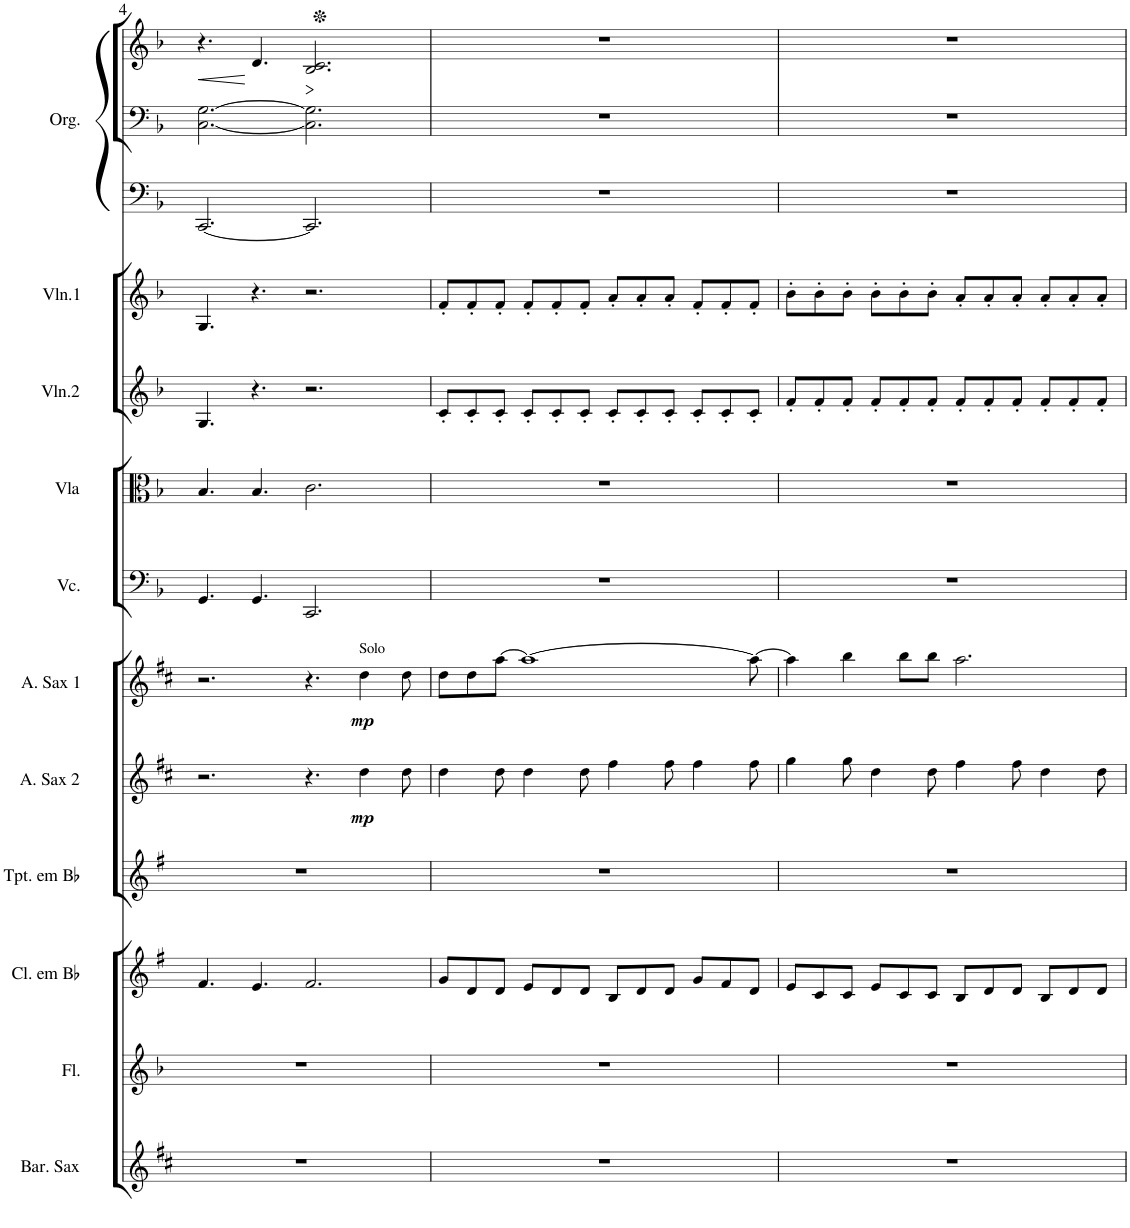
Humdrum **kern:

**kern	**kern	**kern	**kern	**kern	**dynam	**kern	**dynam	**kern	**kern	**kern	**kern	**kern	**kern	**kern	**dynam
*part11	*part10	*part9	*part8	*part7	*part7	*part6	*part6	*part5	*part4	*part3	*part2	*part1	*part1	*part1	*part1
*staff13	*staff12	*staff11	*staff10	*staff9	*staff9	*staff8	*staff8	*staff7	*staff6	*staff5	*staff4	*staff3	*staff2	*staff1	*staff1/2/3
*I"Saxofone Barítono	*I"Flauta Transversal	*I"Clarinete em Bb	*I"Trompete em Bb	*I"Saxofone Alto 2	*	*I"Saxofone Alto 1	*	*I"Violoncelo	*I"Viola	*I"Violino 2	*I"Violino 1	*I"Órgão	*	*	*
*	*I'Fl.	*I'Cl. em Bb	*I'Tpt. em Bb	*	*	*	*	*I'Vc.	*I'Vla	*I'Vln.2	*I'Vln.1	*	*	*	*
!!LO:PB:g=z
*clefG2	*clefG2	*clefG2	*clefG2	*clefG2	*	*clefG2	*	*clefF4	*clefC3	*clefG2	*clefG2	*clefF4	*clefF4	*clefG2	*
*Trd12c21	*	*Trd1c2	*Trd1c2	*Trd5c9	*	*Trd5c9	*	*	*	*	*	*	*	*	*
*k[f#c#]	*k[b-]	*k[f#]	*k[f#]	*k[f#c#]	*	*k[f#c#]	*	*k[b-]	*k[b-]	*k[b-]	*k[b-]	*k[b-]	*k[b-]	*k[b-]	*
*M12/8	*M12/8	*M12/8	*M12/8	*M12/8	*	*M12/8	*	*M12/8	*M12/8	*M12/8	*M12/8	*M12/8	*M12/8	*M12/8	*
=4	=4	=4	=4	=4	=4	=4	=4	=4	=4	=4	=4	=4	=4	=4	=4
!	!	!	!	!	!	!	!	!	!	!	!	!	!	!	!LO:HP:b
1.r	1.r	4.f#/	1.r	2.r	.	2.r	.	4.GG/	4.B-/	4.G/	4.G/	[2.CC/	[2.C\ [2.G\	4.r	<
.	.	4.e/	.	.	.	.	.	4.GG/	4.B-/	4.r	4.r	.	.	4.d/	[
.	.	2.f#/	.	4.r	.	4.r	.	2.CC/	2.c\	2.r	2.r	2.CC/]	2.C\] 2.G\]	2.B-/ 2.c/	.
!	!	!	!	!	!	!LO:TX:a:t=Solo	!	!	!	!	!	!	!	!	!
!	!	!	!	!	!LO:DY:b	!	!LO:DY:b	!	!	!	!	!	!	!	!
.	.	.	.	4dd\	mp	4dd\	mp	.	.	.	.	.	.	.	.
.	.	.	.	8dd\	.	8dd\	.	.	.	.	.	.	.	.	.
=5	=5	=5	=5	=5	=5	=5	=5	=5	=5	=5	=5	=5	=5	=5	=5
1.r	1.r	8g/L	1.r	4dd\	.	8dd\L	.	1.r	1.r	8c'/L	8f'/L	1.r	1.r	1.r	.
.	.	8d/	.	.	.	8dd\	.	.	.	8c'/	8f'/	.	.	.	.
.	.	8d/J	.	8dd\	.	[8aa\J	.	.	.	8c'/J	8f'/J	.	.	.	.
.	.	8e/L	.	4dd\	.	1aa_	.	.	.	8c'/L	8f'/L	.	.	.	.
.	.	8d/	.	.	.	.	.	.	.	8c'/	8f'/	.	.	.	.
.	.	8d/J	.	8dd\	.	.	.	.	.	8c'/J	8f'/J	.	.	.	.
.	.	8B/L	.	4ff#\	.	.	.	.	.	8c'/L	8a'/L	.	.	.	.
.	.	8d/	.	.	.	.	.	.	.	8c'/	8a'/	.	.	.	.
.	.	8d/J	.	8ff#\	.	.	.	.	.	8c'/J	8a'/J	.	.	.	.
.	.	8g/L	.	4ff#\	.	.	.	.	.	8c'/L	8f'/L	.	.	.	.
.	.	8f#/	.	.	.	.	.	.	.	8c'/	8f'/	.	.	.	.
.	.	8d/J	.	8ff#\	.	8aa\_	.	.	.	8c'/J	8f'/J	.	.	.	.
=6	=6	=6	=6	=6	=6	=6	=6	=6	=6	=6	=6	=6	=6	=6	=6
1.r	1.r	8e/L	1.r	4gg\	.	4aa\]	.	1.r	1.r	8f'/L	8b-'\L	1.r	1.r	1.r	.
.	.	8c/	.	.	.	.	.	.	.	8f'/	8b-'\	.	.	.	.
.	.	8c/J	.	8gg\	.	4bb\	.	.	.	8f'/J	8b-'\J	.	.	.	.
.	.	8e/L	.	4dd\	.	.	.	.	.	8f'/L	8b-'\L	.	.	.	.
.	.	8c/	.	.	.	8bb\L	.	.	.	8f'/	8b-'\	.	.	.	.
.	.	8c/J	.	8dd\	.	8bb\J	.	.	.	8f'/J	8b-'\J	.	.	.	.
.	.	8B/L	.	4ff#\	.	2.aa\	.	.	.	8f'/L	8a'/L	.	.	.	.
.	.	8d/	.	.	.	.	.	.	.	8f'/	8a'/	.	.	.	.
.	.	8d/J	.	8ff#\	.	.	.	.	.	8f'/J	8a'/J	.	.	.	.
.	.	8B/L	.	4dd\	.	.	.	.	.	8f'/L	8a'/L	.	.	.	.
.	.	8d/	.	.	.	.	.	.	.	8f'/	8a'/	.	.	.	.
.	.	8d/J	.	8dd\	.	.	.	.	.	8f'/J	8a'/J	.	.	.	.
=	=	=	=	=	=	=	=	=	=	=	=	=	=	=	=
*-	*-	*-	*-	*-	*-	*-	*-	*-	*-	*-	*-	*-	*-	*-	*-
